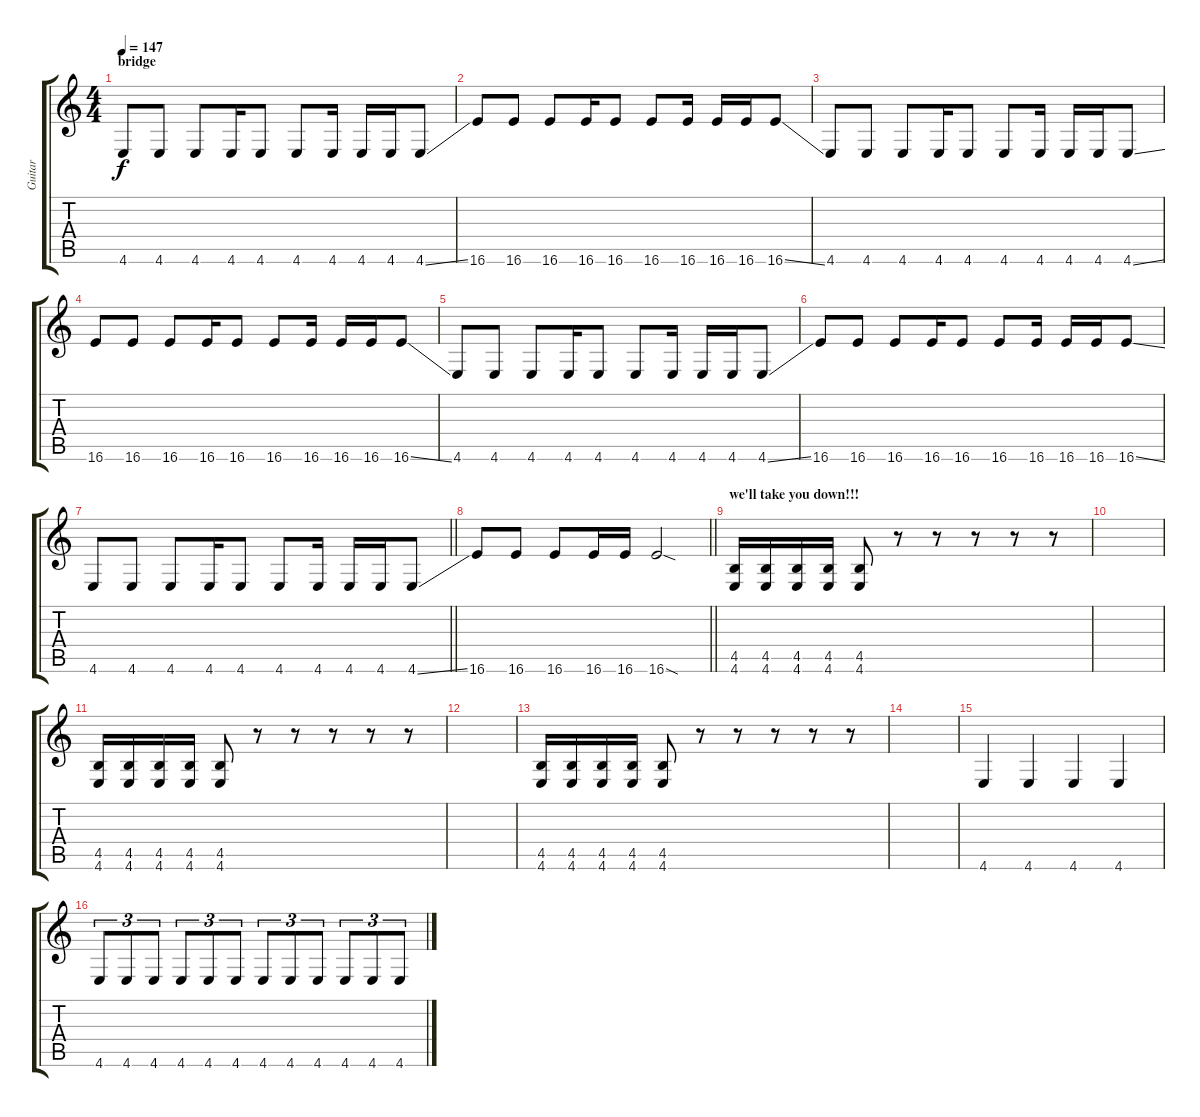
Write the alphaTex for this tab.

\track ("Guitar" "Guitar") {instrument distortionguitar}
\staff {score tabs}
\tuning (D4 A3 F3 C3 G2 C2) {hide}
\ts (4 4)
\section ("" "bridge")
\tempo 147
\clef g2
\ks c
4.6.8{dy f instrument distortionguitar} 4.6.8 4.6.8 4.6.16 4.6.8 4.6.8 4.6.16 4.6.16 4.6.16 4.6{ss}.8 |
16.6.8 16.6.8 16.6.8 16.6.16 16.6.8 16.6.8 16.6.16 16.6.16 16.6.16 16.6{ss}.8 |
4.6.8 4.6.8 4.6.8 4.6.16 4.6.8 4.6.8 4.6.16 4.6.16 4.6.16 4.6{ss}.8 |
16.6.8 16.6.8 16.6.8 16.6.16 16.6.8 16.6.8 16.6.16 16.6.16 16.6.16 16.6{ss}.8 |
4.6.8 4.6.8 4.6.8 4.6.16 4.6.8 4.6.8 4.6.16 4.6.16 4.6.16 4.6{ss}.8 |
16.6.8 16.6.8 16.6.8 16.6.16 16.6.8 16.6.8 16.6.16 16.6.16 16.6.16 16.6{ss}.8 |
\barLineRight lightlight
4.6.8 4.6.8 4.6.8 4.6.16 4.6.8 4.6.8 4.6.16 4.6.16 4.6.16 4.6{ss}.8 |
\barLineRight lightlight
16.6.8 16.6.8 16.6.8 16.6.16 16.6.16 16.6{sod}.2 |
\section ("" "we'll take you down!!!")
(4.5 4.6).16 (4.5 4.6).16 (4.5 4.6).16 (4.5 4.6).16 (4.5 4.6).8 r.8 r.8 r.8 r.8 r.8 |
|
(4.5 4.6).16 (4.5 4.6).16 (4.5 4.6).16 (4.5 4.6).16 (4.5 4.6).8 r.8 r.8 r.8 r.8 r.8 |
|
(4.5 4.6).16 (4.5 4.6).16 (4.5 4.6).16 (4.5 4.6).16 (4.5 4.6).8 r.8 r.8 r.8 r.8 r.8 |
|
4.6.4 4.6.4 4.6.4 4.6.4 |
4.6.8{tu (3 2)} 4.6.8{tu (3 2)} 4.6.8{tu (3 2)} 4.6.8{tu (3 2)} 4.6.8{tu (3 2)} 4.6.8{tu (3 2)} 4.6.8{tu (3 2)} 4.6.8{tu (3 2)} 4.6.8{tu (3 2)} 4.6.8{tu (3 2)} 4.6.8{tu (3 2)} 4.6.8{tu (3 2)}
